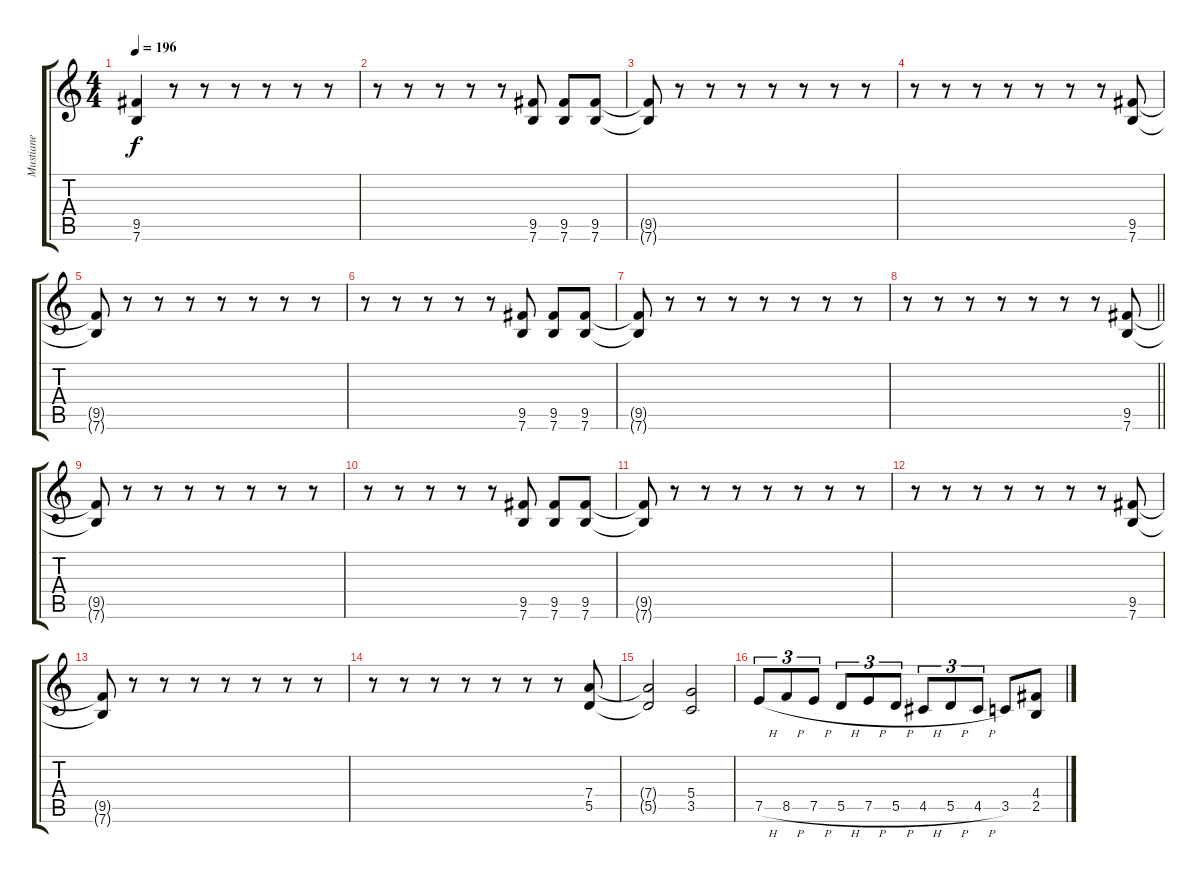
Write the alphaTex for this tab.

\track ("Mustiane" "Mustiane") {instrument distortionguitar}
\staff {score tabs}
\tuning (E4 B3 G3 D3 A2 E2) {hide}
\ts (4 4)
\tempo 196
\clef g2
\ks c
(9.5 7.6).4{dy f instrument distortionguitar} r.8 r.8 r.8 r.8 r.8 r.8 |
r.8 r.8 r.8 r.8 r.8 (9.5 7.6).8 (9.5 7.6).8 (9.5 7.6).8 |
(9.5{t} 7.6{t}).8 r.8 r.8 r.8 r.8 r.8 r.8 r.8 |
r.8 r.8 r.8 r.8 r.8 r.8 r.8 (9.5 7.6).8 |
(9.5{t} 7.6{t}).8 r.8 r.8 r.8 r.8 r.8 r.8 r.8 |
r.8 r.8 r.8 r.8 r.8 (9.5 7.6).8 (9.5 7.6).8 (9.5 7.6).8 |
(9.5{t} 7.6{t}).8 r.8 r.8 r.8 r.8 r.8 r.8 r.8 |
\barLineRight lightlight
r.8 r.8 r.8 r.8 r.8 r.8 r.8 (9.5 7.6).8 |
(9.5{t} 7.6{t}).8 r.8 r.8 r.8 r.8 r.8 r.8 r.8 |
r.8 r.8 r.8 r.8 r.8 (9.5 7.6).8 (9.5 7.6).8 (9.5 7.6).8 |
(9.5{t} 7.6{t}).8 r.8 r.8 r.8 r.8 r.8 r.8 r.8 |
r.8 r.8 r.8 r.8 r.8 r.8 r.8 (9.5 7.6).8 |
(9.5{t} 7.6{t}).8 r.8 r.8 r.8 r.8 r.8 r.8 r.8 |
r.8 r.8 r.8 r.8 r.8 r.8 r.8 (7.4 5.5).8 |
(7.4{t} 5.5{t}).2 (5.4 3.5).2 |
7.5{h}.8{tu (3 2)} 8.5{h}.8{tu (3 2)} 7.5{h}.8{tu (3 2)} 5.5{h}.8{tu (3 2)} 7.5{h}.8{tu (3 2)} 5.5{h}.8{tu (3 2)} 4.5{h}.8{tu (3 2)} 5.5{h}.8{tu (3 2)} 4.5{h}.8{tu (3 2)} 3.5.8 (4.4 2.5).8
